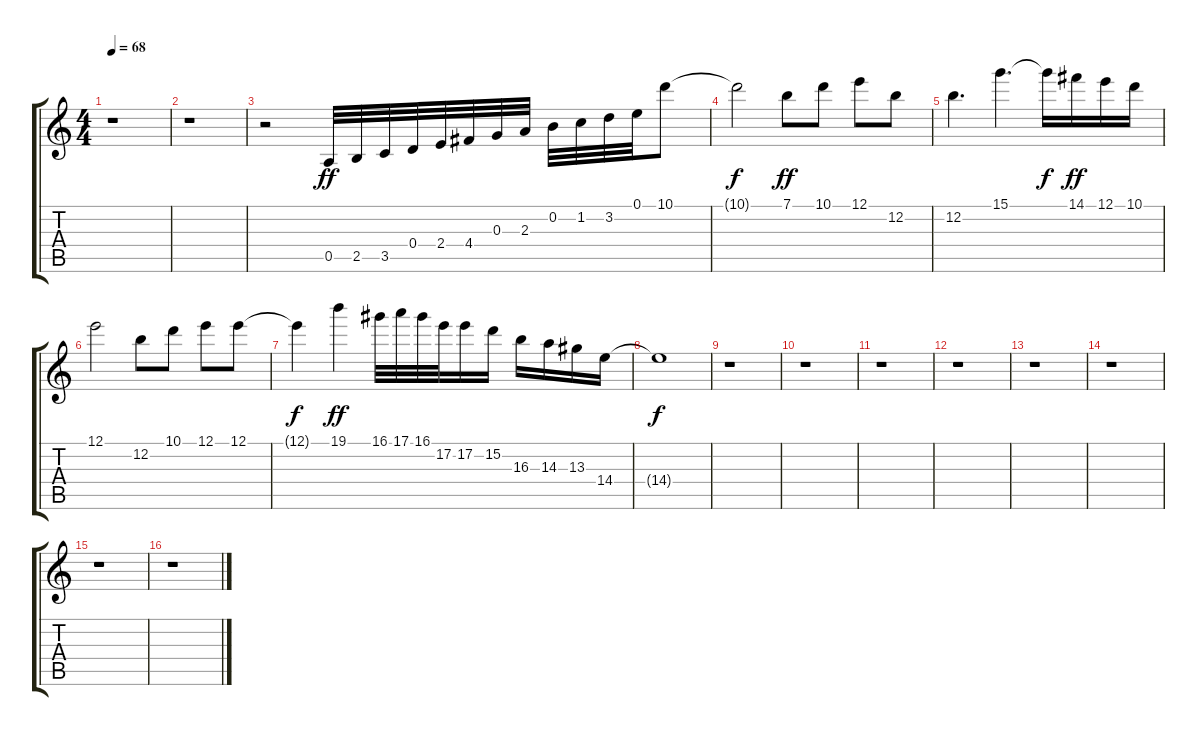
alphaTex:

\track "" {instrument distortionguitar}
\staff {score tabs}
\tuning (E4 B3 G3 D3 A2 E2) {hide}
\ts (4 4)
\tempo 68
\clef g2
\ks c
r.1{dy ff} |
r.1 |
r.2 0.5.32 2.5.32 3.5.32 0.4.32 2.4.32 4.4.32 0.3.32 2.3.32 0.2.32 1.2.32 3.2.32 0.1.32 10.1.8 |
10.1{t}.2{dy f} 7.1.8{dy ff} 10.1.8 12.1.8 12.2.8 |
12.2.4{d} 15.1.4{d} 15.1{t}.16{dy f} 14.1.16{dy ff} 12.1.16 10.1.16 |
12.1.2 12.2.8 10.1.8 12.1.8 12.1.8 |
12.1{t}.4{dy f} 19.1.4{dy ff} 16.1.32 17.1.32 16.1.32 17.2.32 17.2.16 15.2.16 16.3.16 14.3.16 13.3.16 14.4.16 |
14.4{t}.1{dy f} |
r.1 |
r.1 |
r.1 |
r.1 |
r.1 |
r.1 |
r.1 |
r.1
